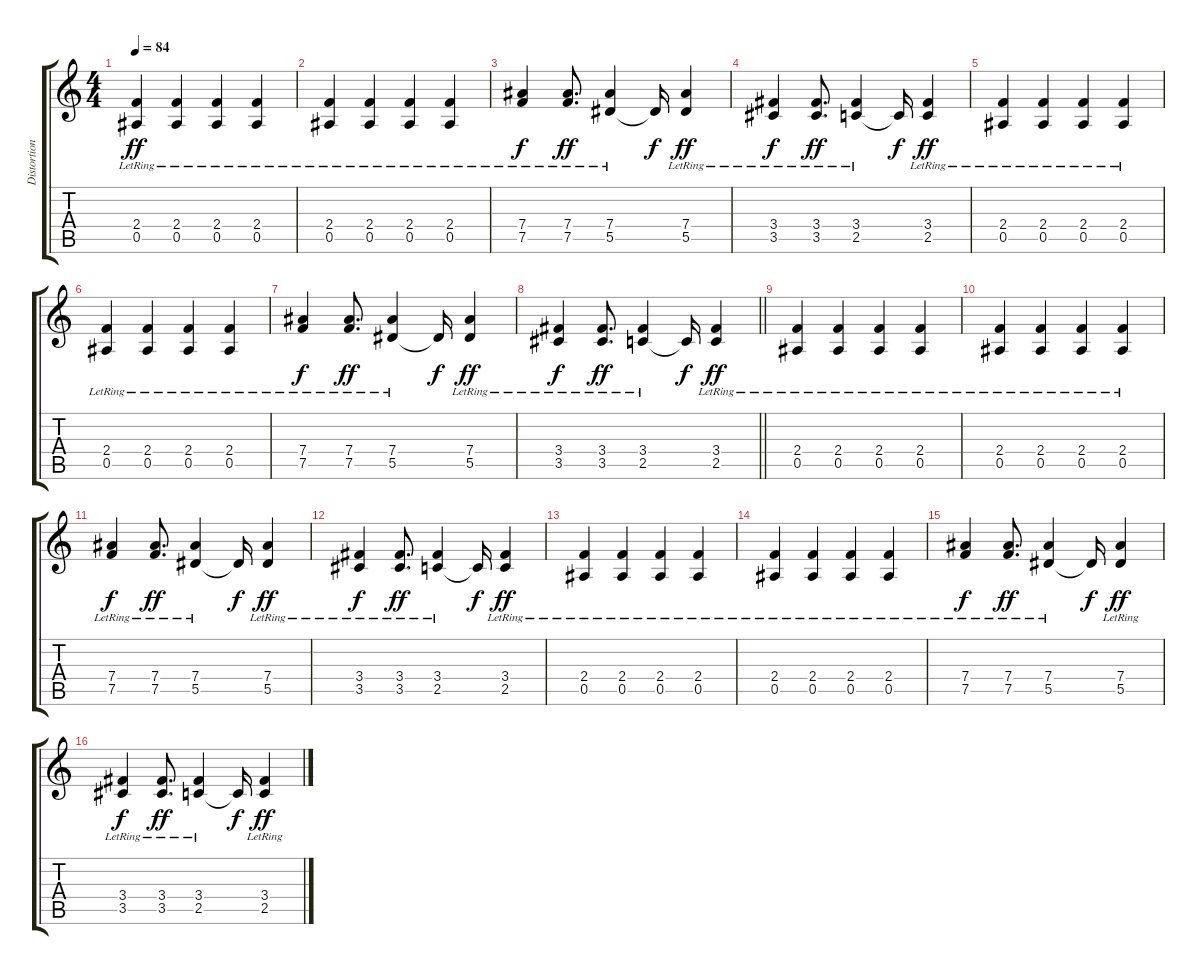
\track ("Distortion" "Distortion") {instrument distortionguitar}
\staff {score tabs}
\tuning (F4 C4 Ab3 Eb3 Bb2 F2) {hide}
\ts (4 4)
\tempo 84
\clef g2
\ks c
(2.4 0.5{lr}).4{dy ff} (2.4 0.5{lr}).4 (2.4 0.5{lr}).4 (2.4 0.5{lr}).4 |
(2.4 0.5{lr}).4 (2.4 0.5{lr}).4 (2.4 0.5{lr}).4 (2.4 0.5{lr}).4 |
(7.4 7.5{lr}).4{dy f} (7.4 7.5{lr}).8{d dy ff} (7.4 5.5{lr}).4 5.5{t}.16{dy f} (7.4 5.5{lr}).4{dy ff} |
(3.4 3.5{lr}).4{dy f} (3.4 3.5{lr}).8{d dy ff} (3.4 2.5{lr}).4 2.5{t}.16{dy f} (3.4 2.5{lr}).4{dy ff} |
(2.4 0.5{lr}).4 (2.4 0.5{lr}).4 (2.4 0.5{lr}).4 (2.4 0.5{lr}).4 |
(2.4 0.5{lr}).4 (2.4 0.5{lr}).4 (2.4 0.5{lr}).4 (2.4 0.5{lr}).4 |
(7.4 7.5{lr}).4{dy f} (7.4 7.5{lr}).8{d dy ff} (7.4 5.5{lr}).4 5.5{t}.16{dy f} (7.4 5.5{lr}).4{dy ff} |
\barLineRight lightlight
(3.4 3.5{lr}).4{dy f} (3.4 3.5{lr}).8{d dy ff} (3.4 2.5{lr}).4 2.5{t}.16{dy f} (3.4 2.5{lr}).4{dy ff} |
(2.4 0.5{lr}).4 (2.4 0.5{lr}).4 (2.4 0.5{lr}).4 (2.4 0.5{lr}).4 |
(2.4 0.5{lr}).4 (2.4 0.5{lr}).4 (2.4 0.5{lr}).4 (2.4 0.5{lr}).4 |
(7.4 7.5{lr}).4{dy f} (7.4 7.5{lr}).8{d dy ff} (7.4 5.5{lr}).4 5.5{t}.16{dy f} (7.4 5.5{lr}).4{dy ff} |
(3.4 3.5{lr}).4{dy f} (3.4 3.5{lr}).8{d dy ff} (3.4 2.5{lr}).4 2.5{t}.16{dy f} (3.4 2.5{lr}).4{dy ff} |
(2.4 0.5{lr}).4 (2.4 0.5{lr}).4 (2.4 0.5{lr}).4 (2.4 0.5{lr}).4 |
(2.4 0.5{lr}).4 (2.4 0.5{lr}).4 (2.4 0.5{lr}).4 (2.4 0.5{lr}).4 |
(7.4 7.5{lr}).4{dy f} (7.4 7.5{lr}).8{d dy ff} (7.4 5.5{lr}).4 5.5{t}.16{dy f} (7.4 5.5{lr}).4{dy ff} |
(3.4 3.5{lr}).4{dy f} (3.4 3.5{lr}).8{d dy ff} (3.4 2.5{lr}).4 2.5{t}.16{dy f} (3.4 2.5{lr}).4{dy ff}
